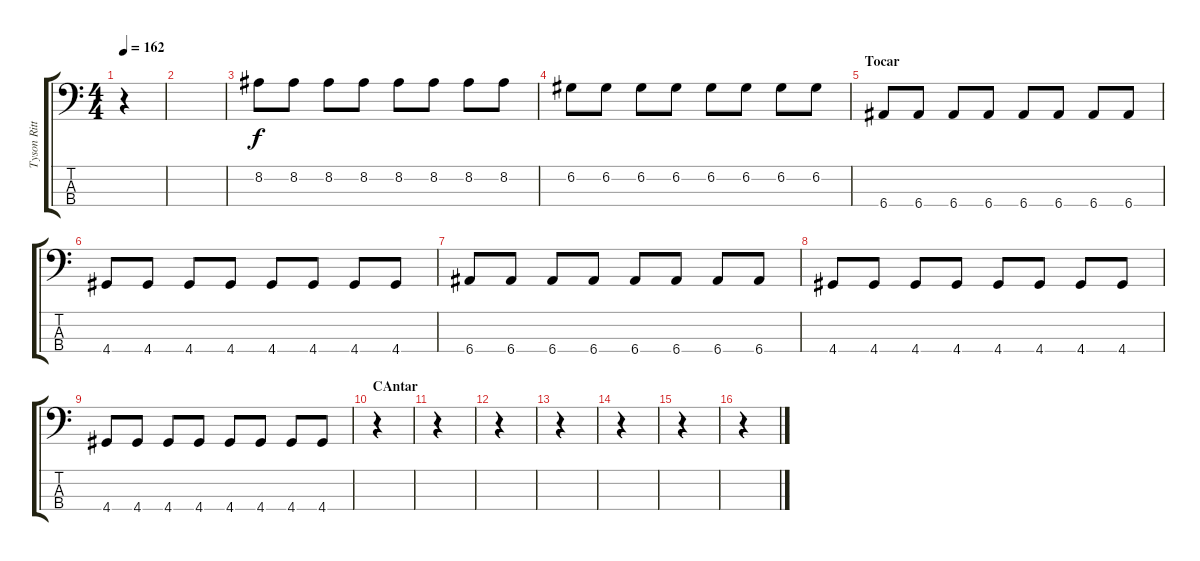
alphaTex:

\track ("Tyson Ritter" "Tyson Ritt") {instrument electricbassfinger}
\staff {score tabs}
\tuning (G2 D2 A1 E1) {hide}
\ts (4 4)
\tempo 162
\clef f4
\ks c
r.4{dy f instrument electricbassfinger} |
|
8.2.8 8.2.8 8.2.8 8.2.8 8.2.8 8.2.8 8.2.8 8.2.8 |
6.2.8 6.2.8 6.2.8 6.2.8 6.2.8 6.2.8 6.2.8 6.2.8 |
\section ("" "Tocar")
6.4.8 6.4.8 6.4.8 6.4.8 6.4.8 6.4.8 6.4.8 6.4.8 |
4.4.8 4.4.8 4.4.8 4.4.8 4.4.8 4.4.8 4.4.8 4.4.8 |
6.4.8 6.4.8 6.4.8 6.4.8 6.4.8 6.4.8 6.4.8 6.4.8 |
4.4.8 4.4.8 4.4.8 4.4.8 4.4.8 4.4.8 4.4.8 4.4.8 |
4.4.8 4.4.8 4.4.8 4.4.8 4.4.8 4.4.8 4.4.8 4.4.8 |
\section ("" "CAntar")
r.4 |
r.4 |
r.4 |
r.4 |
r.4 |
r.4 |
r.4
